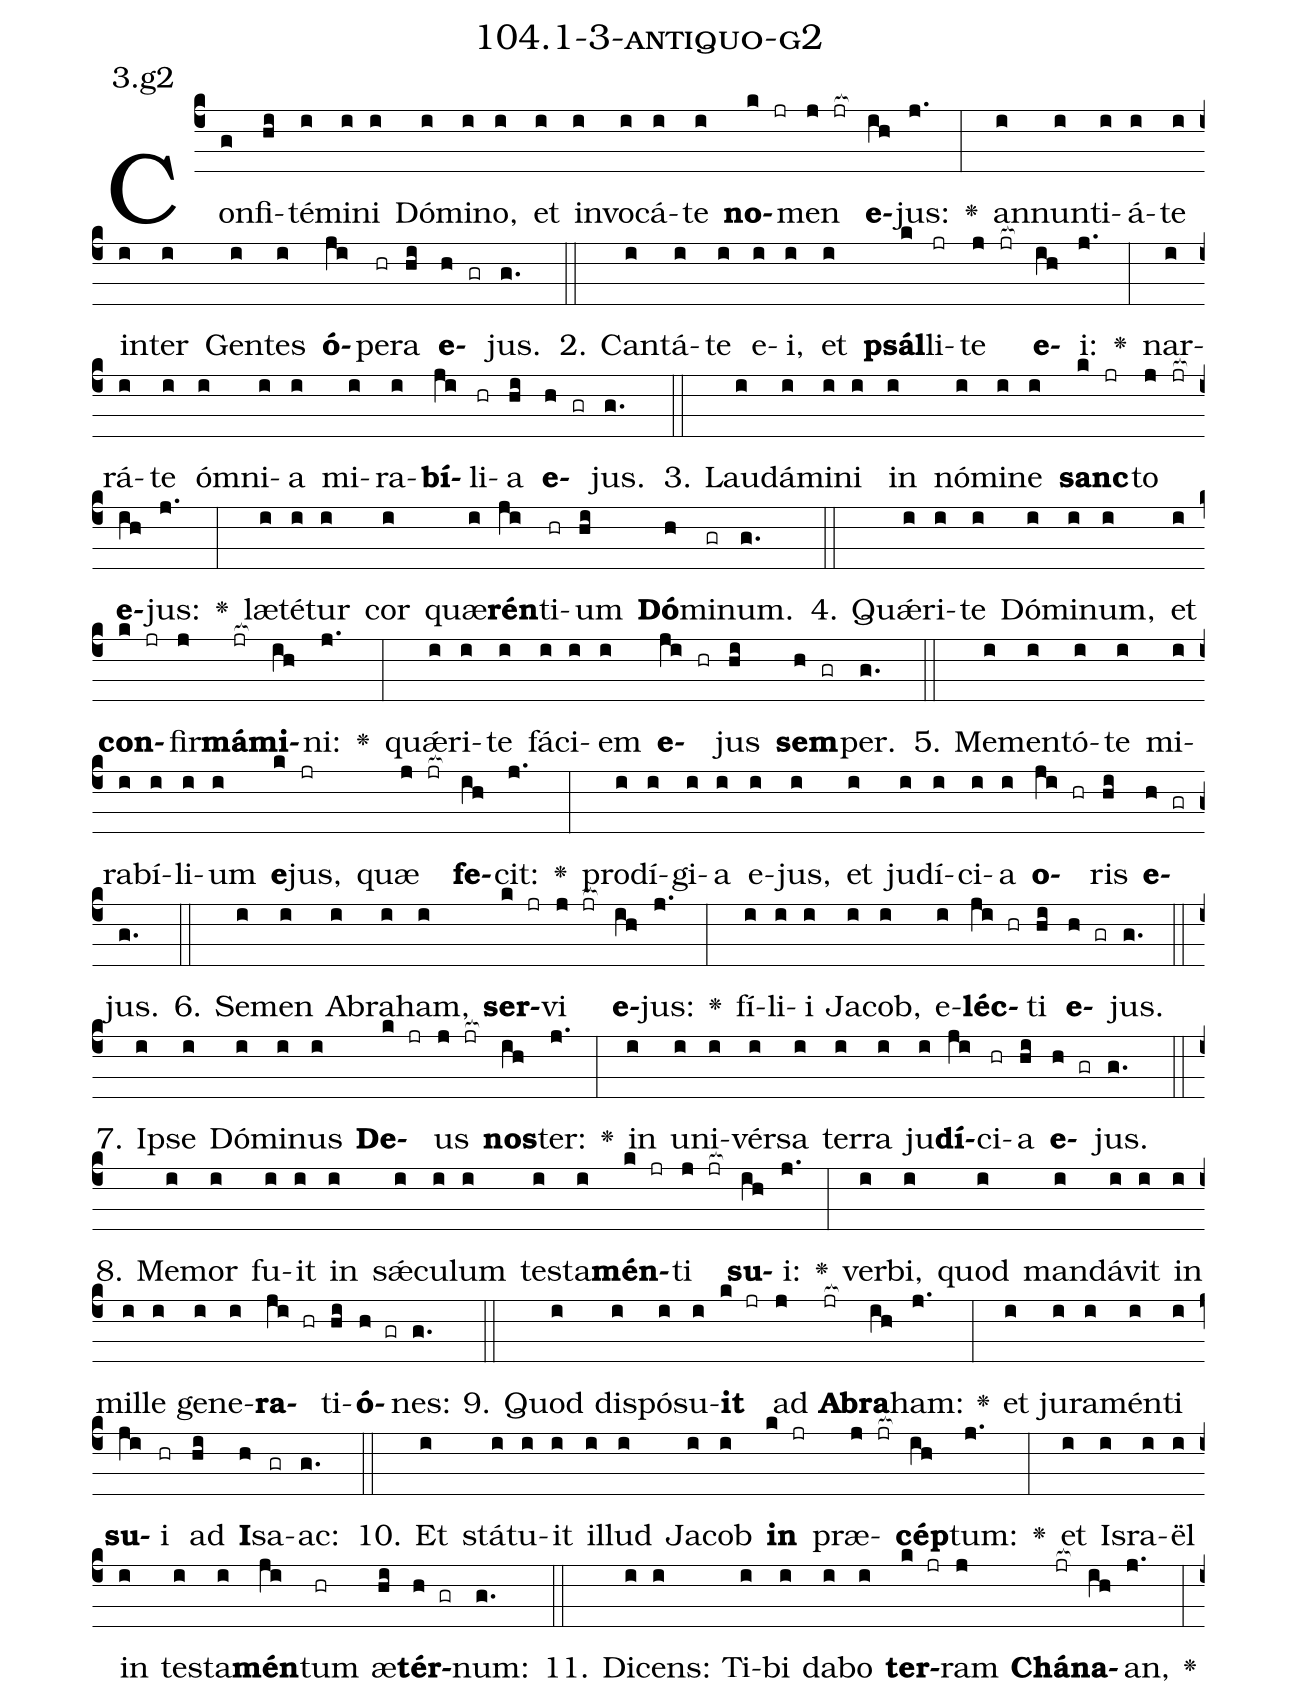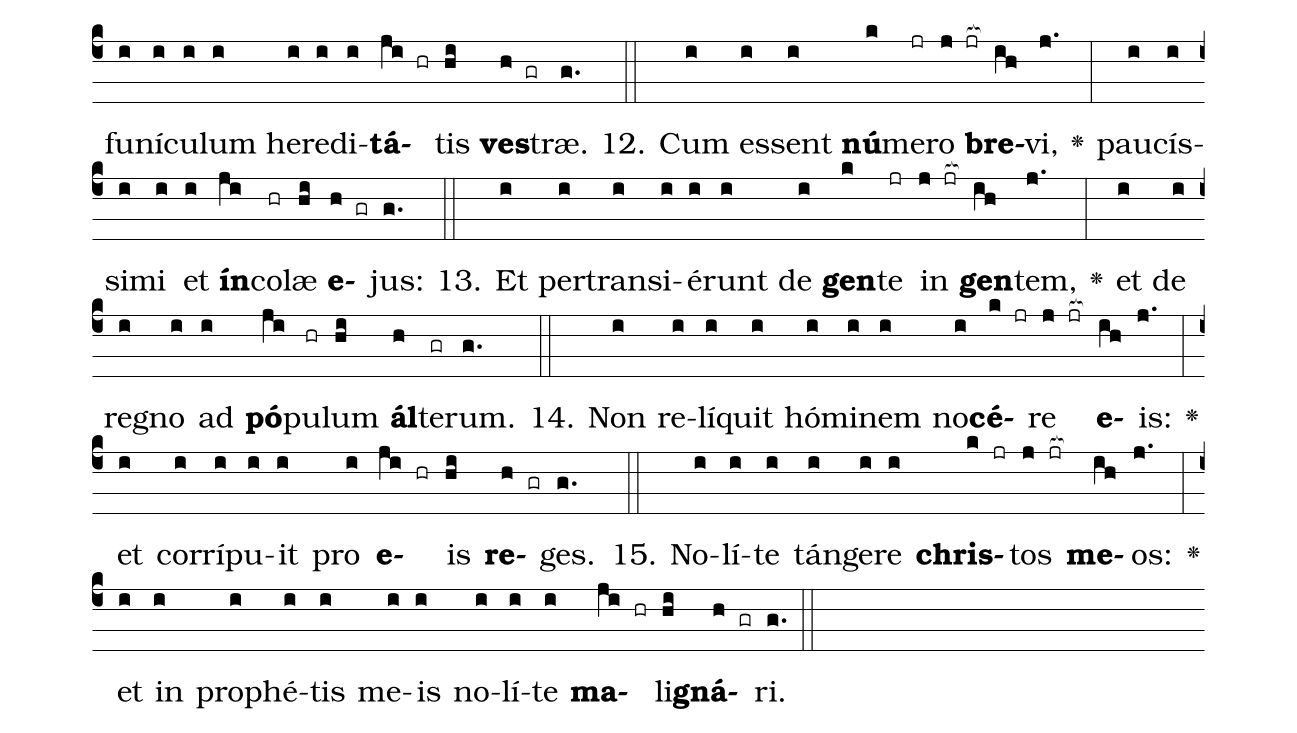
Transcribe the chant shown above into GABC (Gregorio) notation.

name: 104.1-3-antiquo-g2;
annotation: 3.g2;
%%
(c4)Con(g)fi(hi)té(i)mi(i)ni(i) Dó(i)mi(i)no,(i) et(i) in(i)vo(i)cá(i)te(i) <b>no</b>(k jr)men(j jr[ocb:1{]) <b>e</b>(ih[ocb:0}])jus:(j.) <v>\greheightstar</v>(:) an(i)nun(i)ti(i)á(i)te(i) in(i)ter(i) Gen(i)tes(i) <b>ó</b>(ji)pe(hr)ra(hi) <b>e</b>(h gr)jus.(g.) (::)
2. Can(i)tá(i)te(i) e(i)i,(i) et(i) <b>psál</b>(k)li(jr)te(j jr[ocb:1{]) <b>e</b>(ih[ocb:0}])i:(j.) <v>\greheightstar</v>(:) nar(i)rá(i)te(i) óm(i)ni(i)a(i) mi(i)ra(i)<b>bí</b>(ji)li(hr)a(hi) <b>e</b>(h gr)jus.(g.) (::)
3. Lau(i)dá(i)mi(i)ni(i) in(i) nó(i)mi(i)ne(i) <b>sanc</b>(k jr)to(j jr[ocb:1{]) <b>e</b>(ih[ocb:0}])jus:(j.) <v>\greheightstar</v>(:) læ(i)té(i)tur(i) cor(i) quæ(i)<b>rén</b>(ji)ti(hr)um(hi) <b>Dó</b>(h)mi(gr)num.(g.) (::)
4. Quǽ(i)ri(i)te(i) Dó(i)mi(i)num,(i) et(i) <b>con</b>(k jr)fir(j)<b>má</b>(jr[ocb:1{])<b>mi</b>(ih[ocb:0}])ni:(j.) <v>\greheightstar</v>(:) quǽ(i)ri(i)te(i) fá(i)ci(i)em(i) <b>e</b>(ji hr)jus(hi) <b>sem</b>(h gr)per.(g.) (::)
5. Me(i)men(i)tó(i)te(i) mi(i)ra(i)bí(i)li(i)um(i) <b>e</b>(k)jus,(jr) quæ(j jr[ocb:1{]) <b>fe</b>(ih[ocb:0}])cit:(j.) <v>\greheightstar</v>(:) prod(i)í(i)gi(i)a(i) e(i)jus,(i) et(i) ju(i)dí(i)ci(i)a(i) <b>o</b>(ji hr)ris(hi) <b>e</b>(h gr)jus.(g.) (::)
6. Se(i)men(i) A(i)bra(i)ham,(i) <b>ser</b>(k jr)vi(j jr[ocb:1{]) <b>e</b>(ih[ocb:0}])jus:(j.) <v>\greheightstar</v>(:) fí(i)li(i)i(i) Ja(i)cob,(i) e(i)<b>léc</b>(ji hr)ti(hi) <b>e</b>(h gr)jus.(g.) (::)
7. Ip(i)se(i) Dó(i)mi(i)nus(i) <b>De</b>(k jr)us(j jr[ocb:1{]) <b>nos</b>(ih[ocb:0}])ter:(j.) <v>\greheightstar</v>(:) in(i) u(i)ni(i)vér(i)sa(i) ter(i)ra(i) ju(i)<b>dí</b>(ji)ci(hr)a(hi) <b>e</b>(h gr)jus.(g.) (::)
8. Me(i)mor(i) fu(i)it(i) in(i) sǽ(i)cu(i)lum(i) tes(i)ta(i)<b>mén</b>(k jr)ti(j jr[ocb:1{]) <b>su</b>(ih[ocb:0}])i:(j.) <v>\greheightstar</v>(:) ver(i)bi,(i) quod(i) man(i)dá(i)vit(i) in(i) mil(i)le(i) ge(i)ne(i)<b>ra</b>(ji hr)ti(hi)<b>ó</b>(h gr)nes:(g.) (::)
9. Quod(i) dis(i)pó(i)su(i)<b>it</b>(k jr) ad(j) <b>A</b>(jr[ocb:1{])<b>bra</b>(ih[ocb:0}])ham:(j.) <v>\greheightstar</v>(:) et(i) ju(i)ra(i)mén(i)ti(i) <b>su</b>(ji)i(hr) ad(hi) <b>I</b>(h)sa(gr)ac:(g.) (::)
10. Et(i) stá(i)tu(i)it(i) il(i)lud(i) Ja(i)cob(i) <b>in</b>(k jr) præ(j jr[ocb:1{])<b>cép</b>(ih[ocb:0}])tum:(j.) <v>\greheightstar</v>(:) et(i) Is(i)ra(i)ël(i) in(i) tes(i)ta(i)<b>mén</b>(ji)tum(hr) æ(hi)<b>tér</b>(h gr)num:(g.) (::)
11. Di(i)cens:(i) Ti(i)bi(i) da(i)bo(i) <b>ter</b>(k jr)ram(j) <b>Chá</b>(jr[ocb:1{])<b>na</b>(ih[ocb:0}])an,(j.) <v>\greheightstar</v>(:) fu(i)ní(i)cu(i)lum(i) he(i)re(i)di(i)<b>tá</b>(ji hr)tis(hi) <b>ves</b>(h gr)træ.(g.) (::)
12. Cum(i) es(i)sent(i) <b>nú</b>(k)me(jr)ro(j jr[ocb:1{]) <b>bre</b>(ih[ocb:0}])vi,(j.) <v>\greheightstar</v>(:) pau(i)cís(i)si(i)mi(i) et(i) <b>ín</b>(ji)co(hr)læ(hi) <b>e</b>(h gr)jus:(g.) (::)
13. Et(i) per(i)trans(i)i(i)é(i)runt(i) de(i) <b>gen</b>(k)te(jr) in(j jr[ocb:1{]) <b>gen</b>(ih[ocb:0}])tem,(j.) <v>\greheightstar</v>(:) et(i) de(i) re(i)gno(i) ad(i) <b>pó</b>(ji)pu(hr)lum(hi) <b>ál</b>(h)te(gr)rum.(g.) (::)
14. Non(i) re(i)lí(i)quit(i) hó(i)mi(i)nem(i) no(i)<b>cé</b>(k jr)re(j jr[ocb:1{]) <b>e</b>(ih[ocb:0}])is:(j.) <v>\greheightstar</v>(:) et(i) cor(i)rí(i)pu(i)it(i) pro(i) <b>e</b>(ji hr)is(hi) <b>re</b>(h gr)ges.(g.) (::)
15. No(i)lí(i)te(i) tán(i)ge(i)re(i) <b>chris</b>(k jr)tos(j jr[ocb:1{]) <b>me</b>(ih[ocb:0}])os:(j.) <v>\greheightstar</v>(:) et(i) in(i) pro(i)phé(i)tis(i) me(i)is(i) no(i)lí(i)te(i) <b>ma</b>(ji hr)li(hi)<b>gná</b>(h gr)ri.(g.) (::)
